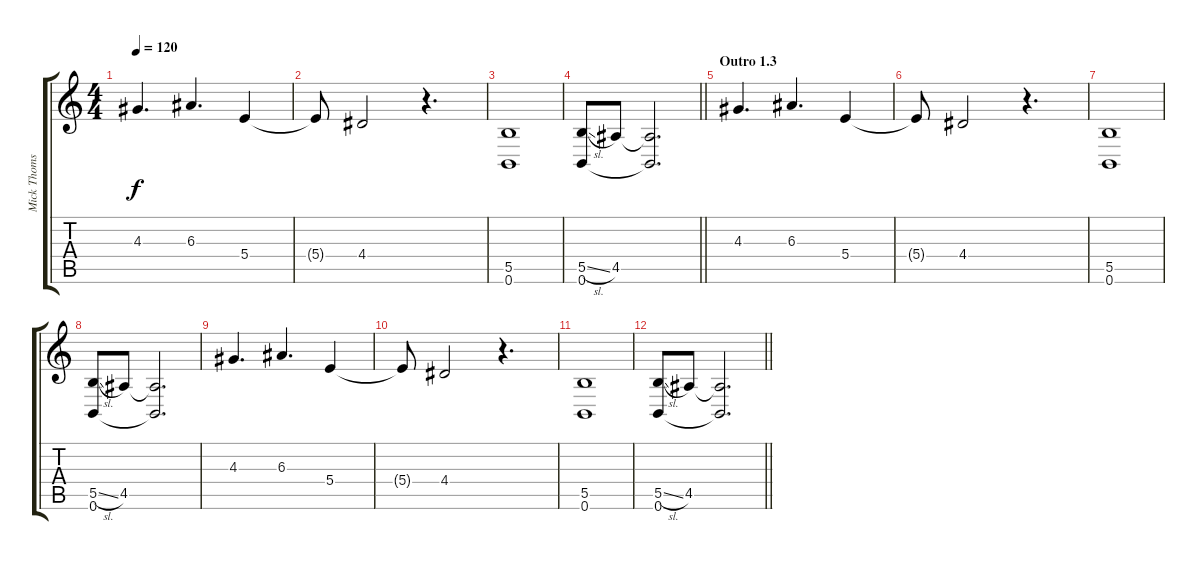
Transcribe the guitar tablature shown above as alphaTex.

\track ("Mick Thomson" "Mick Thoms") {instrument acousticguitarsteel}
\staff {score tabs}
\tuning (Db4 Ab3 E3 B2 Gb2 B1) {hide}
\ts (4 4)
\tempo 120
\clef g2
\ks c
4.3.4{d dy f} 6.3.4{d} 5.4.4 |
5.4{t}.8 4.4.2 r.4{d} |
(5.5 0.6).1 |
\barLineRight lightlight
(5.5{sl} 0.6).8 4.5.8 (4.5{t} 0.6{t}).2{d} |
\section ("" "Outro 1.3")
4.3.4{d} 6.3.4{d} 5.4.4 |
5.4{t}.8 4.4.2 r.4{d} |
(5.5 0.6).1 |
(5.5{sl} 0.6).8 4.5.8 (4.5{t} 0.6{t}).2{d} |
4.3.4{d} 6.3.4{d} 5.4.4 |
5.4{t}.8 4.4.2 r.4{d} |
(5.5 0.6).1 |
\barLineRight lightlight
(5.5{sl} 0.6).8 4.5.8 (4.5{t} 0.6{t}).2{d}
